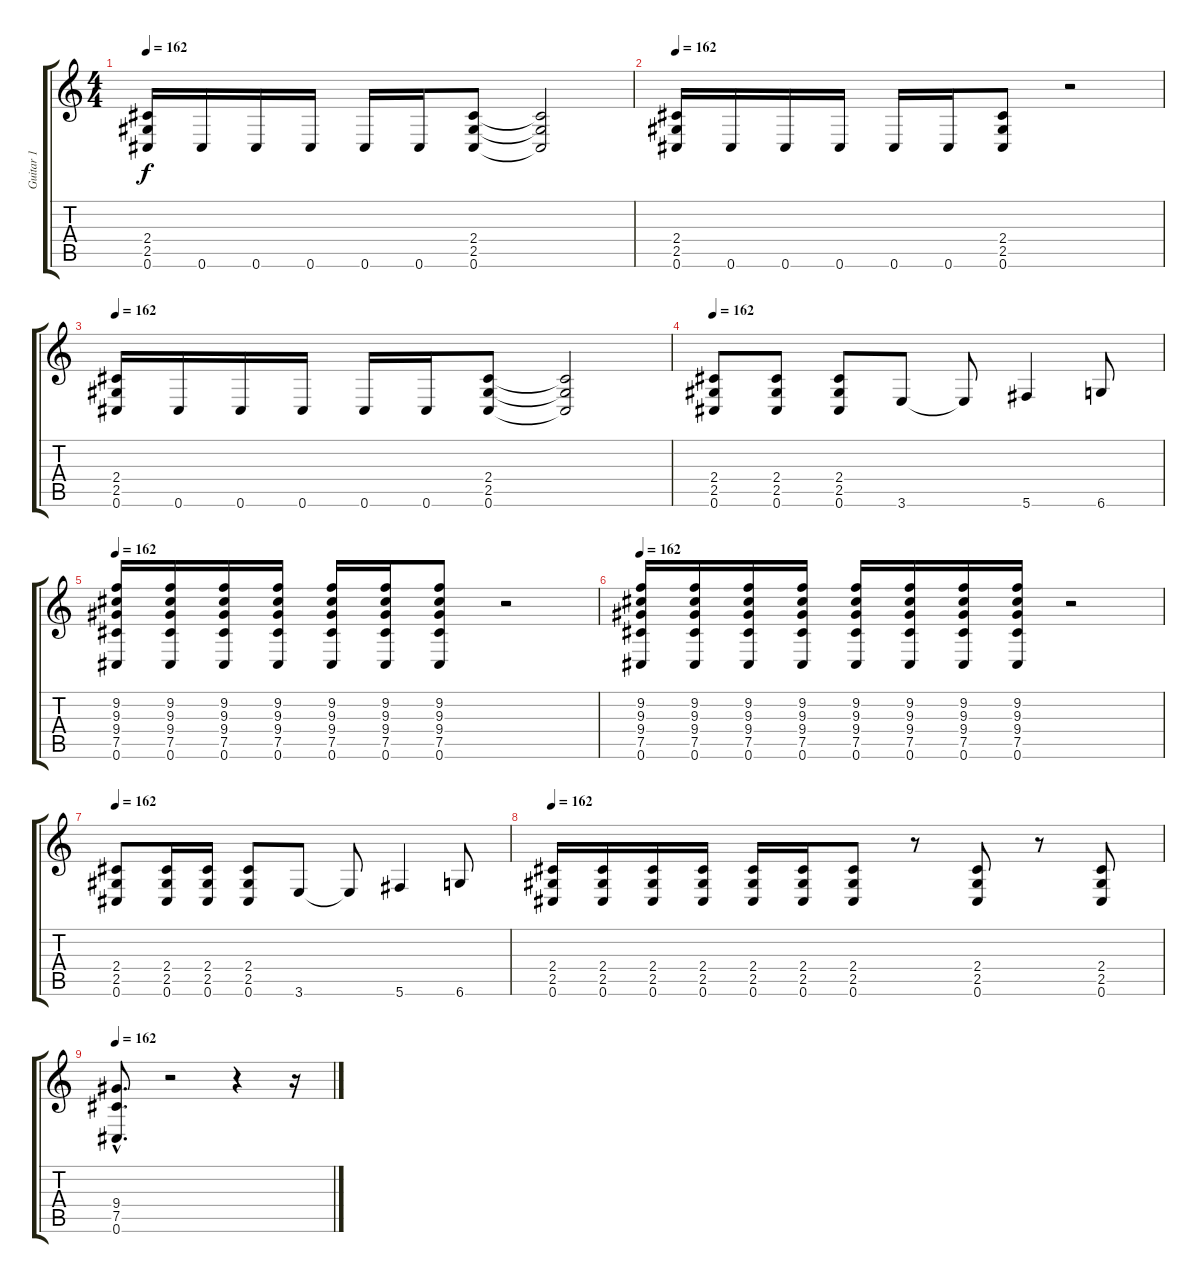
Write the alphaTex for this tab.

\track ("Guitar 1" "Guitar 1") {instrument distortionguitar}
\staff {score tabs}
\tuning (Db4 Ab3 E3 B2 Gb2 Db2) {hide}
\ts (4 4)
\tempo 162
\clef g2
\ks c
(2.4 2.5 0.6).16{dy f} 0.6.16 0.6.16 0.6.16 0.6.16 0.6.16 (2.4 2.5 0.6).8 (2.4{t} 2.5{t} 0.6{t}).2 |
\tempo 162
(2.4 2.5 0.6).16 0.6.16 0.6.16 0.6.16 0.6.16 0.6.16 (2.4 2.5 0.6).8 r.2 |
\tempo 162
(2.4 2.5 0.6).16 0.6.16 0.6.16 0.6.16 0.6.16 0.6.16 (2.4 2.5 0.6).8 (2.4{t} 2.5{t} 0.6{t}).2 |
\tempo 162
(2.4 2.5 0.6).8 (2.4 2.5 0.6).8 (2.4 2.5 0.6).8 3.6.8 3.6{t}.8 5.6.4 6.6.8 |
\tempo 162
(9.2 9.3 9.4 7.5 0.6).16 (9.2 9.3 9.4 7.5 0.6).16 (9.2 9.3 9.4 7.5 0.6).16 (9.2 9.3 9.4 7.5 0.6).16 (9.2 9.3 9.4 7.5 0.6).16 (9.2 9.3 9.4 7.5 0.6).16 (9.2 9.3 9.4 7.5 0.6).8 r.2 |
\tempo 162
(9.2 9.3 9.4 7.5 0.6).16 (9.2 9.3 9.4 7.5 0.6).16 (9.2 9.3 9.4 7.5 0.6).16 (9.2 9.3 9.4 7.5 0.6).16 (9.2 9.3 9.4 7.5 0.6).16 (9.2 9.3 9.4 7.5 0.6).16 (9.2 9.3 9.4 7.5 0.6).16 (9.2 9.3 9.4 7.5 0.6).16 r.2 |
\tempo 162
(2.4 2.5 0.6).8 (2.4 2.5 0.6).16 (2.4 2.5 0.6).16 (2.4 2.5 0.6).8 3.6.8 3.6{t}.8 5.6.4 6.6.8 |
\tempo 162
(2.4 2.5 0.6).16 (2.4 2.5 0.6).16 (2.4 2.5 0.6).16 (2.4 2.5 0.6).16 (2.4 2.5 0.6).16 (2.4 2.5 0.6).16 (2.4 2.5 0.6).8 r.8 (2.4 2.5 0.6).8 r.8 (2.4 2.5 0.6).8 |
\tempo 162
(9.4{hac} 7.5{hac} 0.6{hac}).8{d} r.2 r.4 r.16
